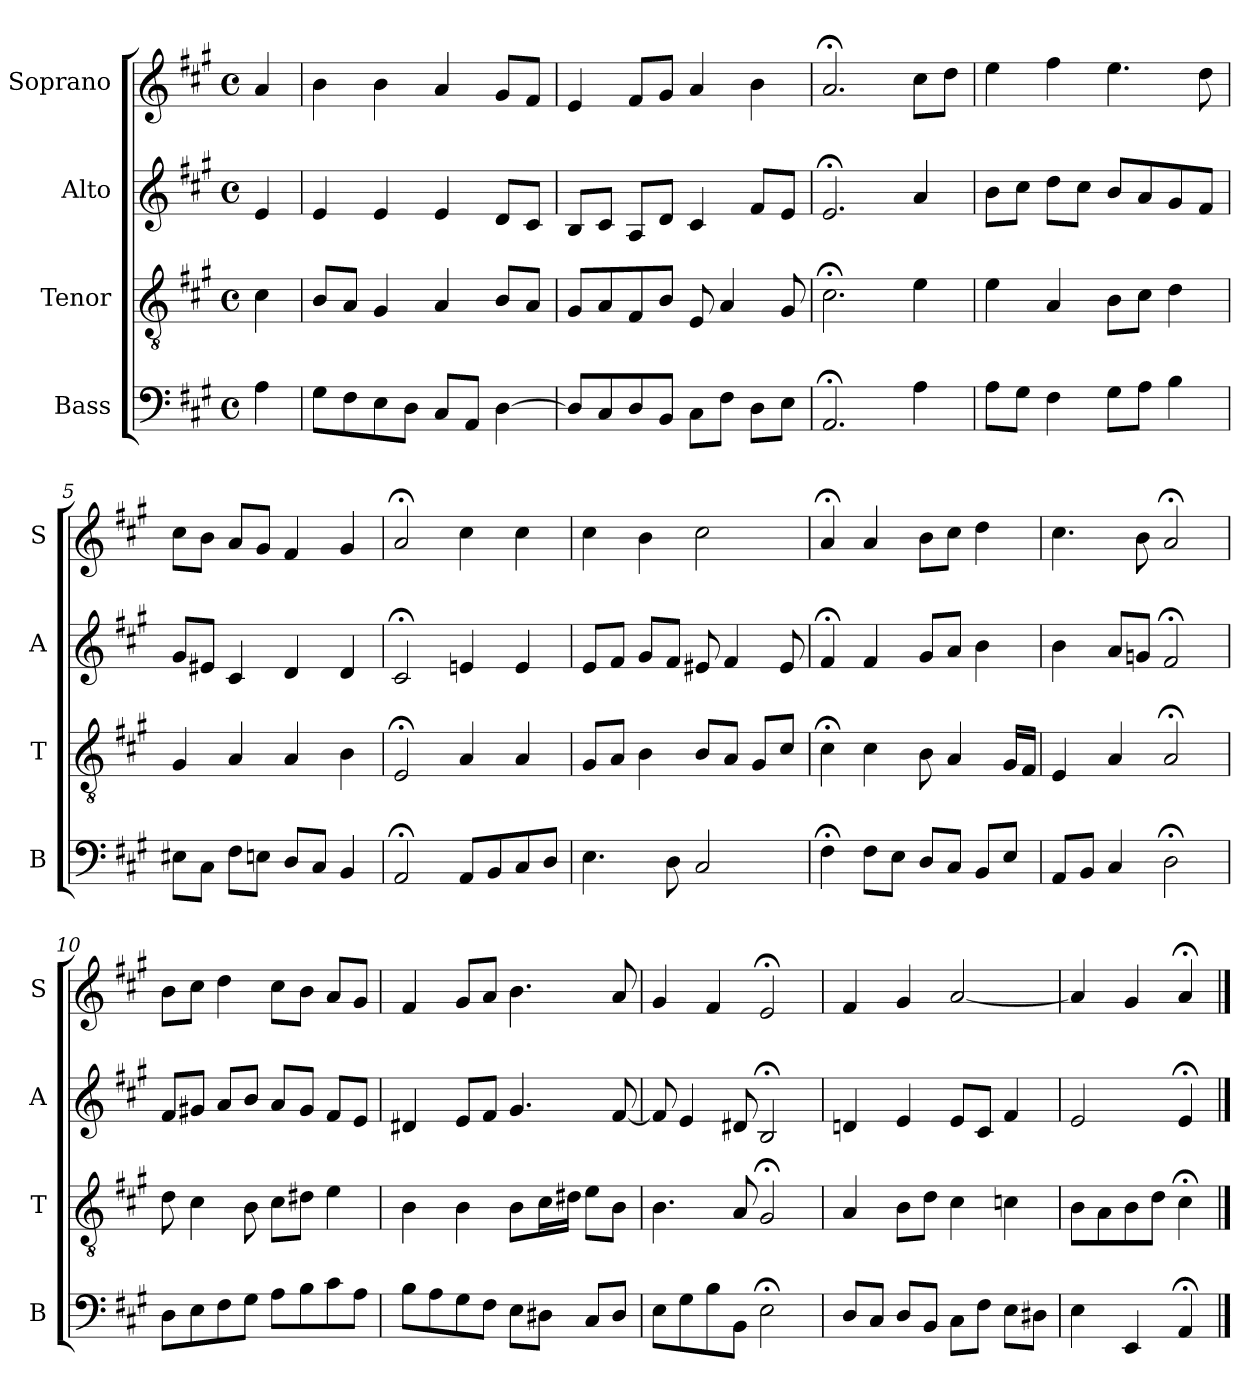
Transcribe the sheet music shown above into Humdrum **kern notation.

**kern	**kern	**kern	**kern
*part4	*part3	*part2	*part1
*staff4	*staff3	*staff2	*staff1
*I"Bass	*I"Tenor	*I"Alto	*I"Soprano
*I'B	*I'T	*I'A	*I'S
*clefF4	*clefGv2	*clefG2	*clefG2
*k[f#c#g#]	*k[f#c#g#]	*k[f#c#g#]	*k[f#c#g#]
*A:	*A:	*A:	*A:
*M4/4	*M4/4	*M4/4	*M4/4
*met(c)	*met(c)	*met(c)	*met(c)
*MM100	*MM100	*MM100	*MM100
=	=	=	=
4A	4c#	4e	4a
=1	=1	=1	=1
8G#L	8BL	4e	4b
8F#	8AJ	.	.
8E	4G#	4e	4b
8DJ	.	.	.
8C#L	4A	4e	4a
8AAJ	.	.	.
[4Di	8BiL	8diL	8g#iL
.	8AJ	8c#J	8f#J
=2	=2	=2	=2
8DL]	8G#L	8BL	4e
8C#	8A	8c#J	.
8D	8F#	8AL	8f#L
8BBJ	8BJ	8dJ	8g#J
8C#L	8E	4c#	4a
8F#J	4A	.	.
8DL	.	8f#L	4b
8EJ	8G#	8eJ	.
=3	=3	=3	=3
2.AA;<	2.c#;<	2.e;<	2.a;<
4A	4e	4a	8cc#L
.	.	.	8ddJ
=4	=4	=4	=4
8AL	4e	8bL	4ee
8G#J	.	8cc#J	.
4F#	4A	8ddL	4ff#
.	.	8cc#J	.
8G#L	8BL	8bL	4.ee
8AJ	8c#J	8a	.
4B	4d	8g#	.
.	.	8f#J	8dd
=5	=5	=5	=5
8E#XL	4G#	8g#L	8cc#L
8C#J	.	8e#XJ	8bJ
8F#L	4A	4c#	8aL
8EnJ	.	.	8g#J
8DL	4A	4d	4f#
8C#J	.	.	.
4BB	4B	4d	4g#
=6	=6	=6	=6
2AA;<	2E;<	2c#;<	2a;<
8AAL	4A	4en	4cc#
8BB	.	.	.
8C#	4A	4e	4cc#
8DJ	.	.	.
=7	=7	=7	=7
4.E	8G#L	8eL	4cc#
.	8AJ	8f#J	.
.	4B	8g#L	4b
8D	.	8f#J	.
2C#	8BL	8e#X	2cc#
.	8AJ	4f#	.
.	8G#L	.	.
.	8c#J	8e#	.
=8	=8	=8	=8
4F#;<	4c#;<	4f#;<	4a;<
8F#L	4c#	4f#	4a
8EJ	.	.	.
8DiL	8Bi	8g#iL	8biL
8C#J	4A	8aJ	8cc#J
8BBL	.	4b	4dd
8EJ	16G#LL	.	.
.	16F#JJ	.	.
=9	=9	=9	=9
8AAL	4E	4b	4.cc#
8BBJ	.	.	.
4C#	4A	8aL	.
.	.	8gnJ	8b
2D;<	2A;<	2f#;<	2a;<
=10	=10	=10	=10
8DL	8d	8f#L	8bL
8E	4c#	8g#XJ	8cc#J
8F#	.	8aL	4dd
8G#J	8B	8bJ	.
8AL	8c#L	8aL	8cc#L
8B	8d#XJ	8g#J	8bJ
8c#	4e	8f#L	8aL
8AJ	.	8eJ	8g#J
=11	=11	=11	=11
8BL	4B	4d#X	4f#
8A	.	.	.
8G#	4B	8eL	8g#L
8F#J	.	8f#J	8aJ
8EL	8BL	4.g#	4.b
8D#XJ	16c#L	.	.
.	16d#XJJ	.	.
8C#L	8eL	.	.
8D#J	8BJ	[8f#	8a
=12	=12	=12	=12
8EL	4.B	8f#]	4g#
8G#	.	4e	.
8B	.	.	4f#
8BBJ	8A	8d#X	.
2E;<	2G#;<	2B;<	2e;<
=13	=13	=13	=13
8DL	4A	4dn	4f#
8C#J	.	.	.
8DL	8BL	4e	4g#
8BBJ	8dJ	.	.
8C#L	4c#	8eL	[2a
8F#J	.	8c#J	.
8EL	4cn	4f#	.
8D#XJ	.	.	.
=14	=14	=14	=14
4E	8BL	2e	4a]
.	8A	.	.
4EE	8B	.	4g#
.	8dJ	.	.
4AA;<	4c#;<	4e;<	4a;<
==	==	==	==
*-	*-	*-	*-
